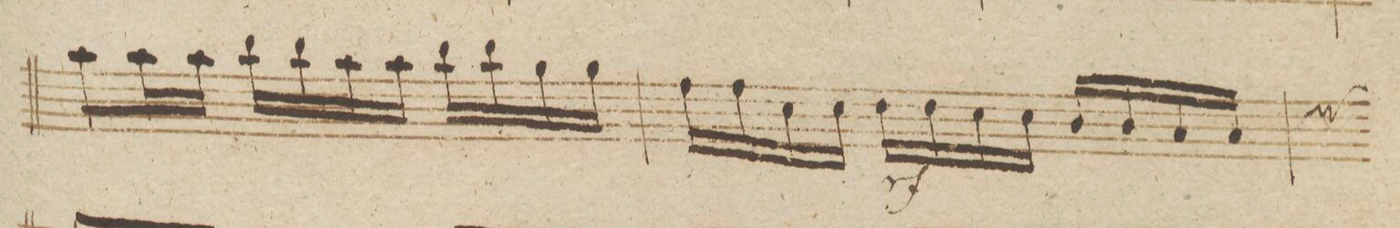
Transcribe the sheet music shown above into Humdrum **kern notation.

**kern	**dynam
*I"Violino 2do	*
*clefG2	*
*k[b-]	*
*M3/4	*
8aa\L	.
16aa\L	.
16aa\JJ	.
16bb-\LL	.
16bb-\	.
16aa\	.
16aa\JJ	.
16bb-\LL	.
16bb-\	.
16gg\	.
16gg\JJ	.
=85	=85
16ff\LL	.
16ff\	.
16cc\	.
16cc\JJ	.
16dd\LL	rf
16dd\	.
16cc\	.
16cc\JJ	.
16b-/LL	.
16b-/	.
16a/	.
16a/JJ	.
*custos:ee	*
=86	=86
*-	*-
